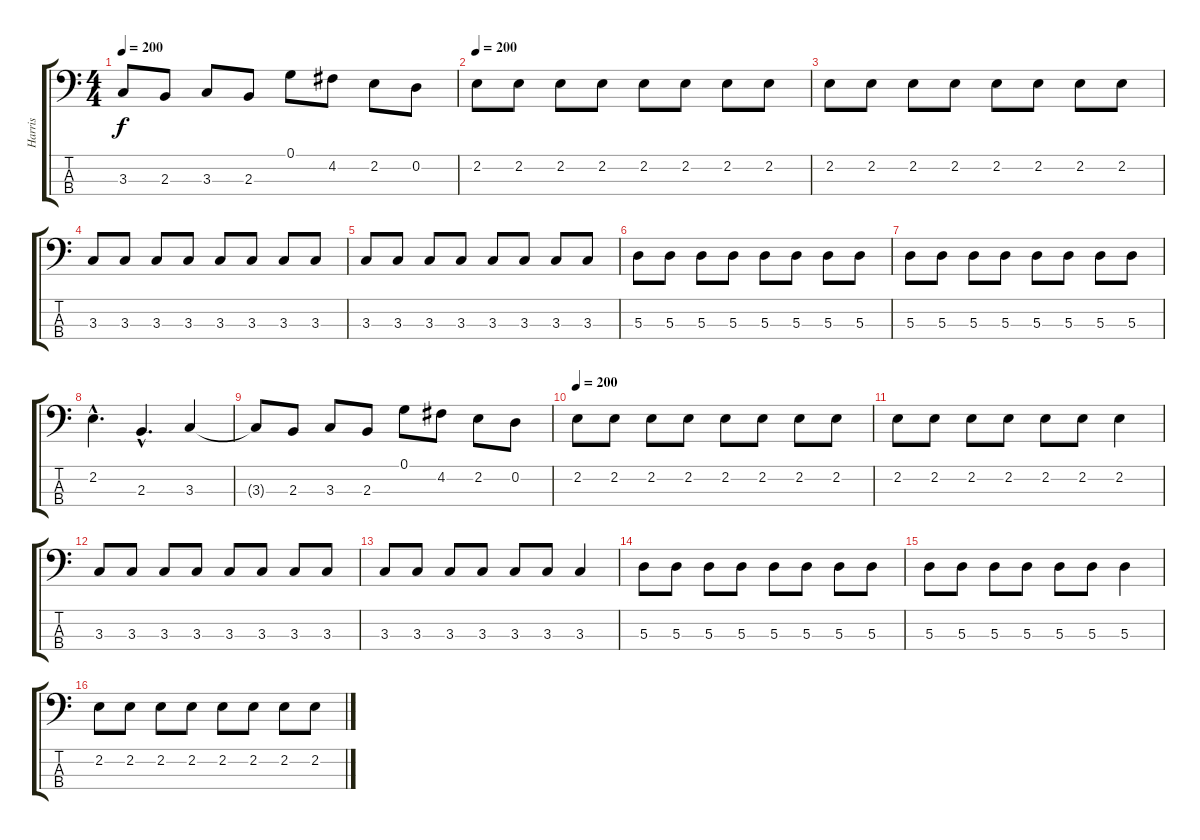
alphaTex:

\track ("Harris" "Harris") {instrument electricbassfinger}
\staff {score tabs}
\tuning (G2 D2 A1 E1) {hide}
\ts (4 4)
\tempo 200
\clef f4
\ks c
3.3{t}.8{dy f} 2.3.8 3.3.8 2.3.8 0.1.8 4.2.8 2.2.8 0.2.8 |
\tempo 200
2.2.8 2.2.8 2.2.8 2.2.8 2.2.8 2.2.8 2.2.8 2.2.8 |
2.2.8 2.2.8 2.2.8 2.2.8 2.2.8 2.2.8 2.2.8 2.2.8 |
3.3.8 3.3.8 3.3.8 3.3.8 3.3.8 3.3.8 3.3.8 3.3.8 |
3.3.8 3.3.8 3.3.8 3.3.8 3.3.8 3.3.8 3.3.8 3.3.8 |
5.3.8 5.3.8 5.3.8 5.3.8 5.3.8 5.3.8 5.3.8 5.3.8 |
5.3.8 5.3.8 5.3.8 5.3.8 5.3.8 5.3.8 5.3.8 5.3.8 |
2.2{hac}.4{d} 2.3{hac}.4{d} 3.3.4 |
3.3{t}.8 2.3.8 3.3.8 2.3.8 0.1.8 4.2.8 2.2.8 0.2.8 |
\tempo 200
2.2.8 2.2.8 2.2.8 2.2.8 2.2.8 2.2.8 2.2.8 2.2.8 |
2.2.8 2.2.8 2.2.8 2.2.8 2.2.8 2.2.8 2.2.4 |
3.3.8 3.3.8 3.3.8 3.3.8 3.3.8 3.3.8 3.3.8 3.3.8 |
3.3.8 3.3.8 3.3.8 3.3.8 3.3.8 3.3.8 3.3.4 |
5.3.8 5.3.8 5.3.8 5.3.8 5.3.8 5.3.8 5.3.8 5.3.8 |
5.3.8 5.3.8 5.3.8 5.3.8 5.3.8 5.3.8 5.3.4 |
2.2.8 2.2.8 2.2.8 2.2.8 2.2.8 2.2.8 2.2.8 2.2.8
